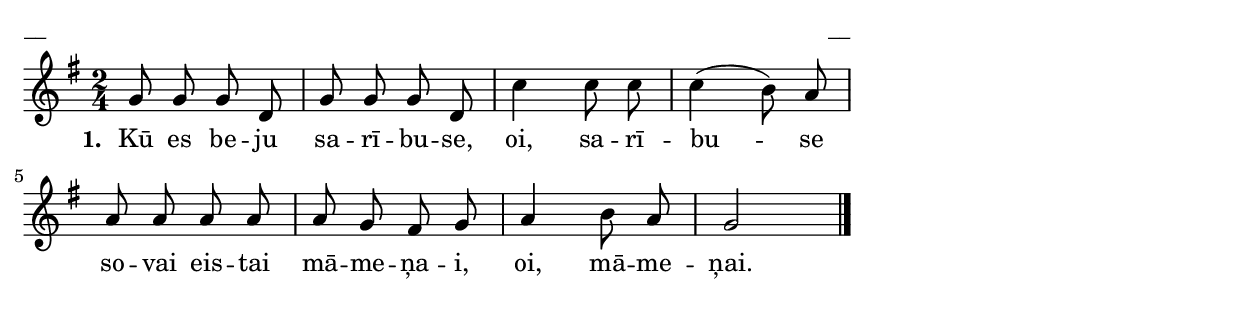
\version "2.13.18"
\paper {
line-width = 14\cm
left-margin = 0.4\cm
between-system-padding = 0.1\cm
between-system-space = 0.1\cm
}
% SBTZK, p.112
\layout {
indent = #0
ragged-last = ##f
}


voiceA = \relative c'' {
\clef "treble"
\key g \major
\time 2/4
g8 g g d | g g g d | c'4 c8 c | c4 (b8) a |
a a a a | a g fis g | a4 b8 a | g2 \bar"|."
}

lyricA = \lyricmode {
\set stanza = "1. "
Kū es be -- ju sa -- rī -- bu -- se, oi, sa -- rī -- bu -- se
so -- vai eis -- tai mā -- me -- ņa -- i, oi, mā -- me -- ņai.
}

fullScore = <<
%\new ChordNames { \chordsA }
\new Staff {
<<
\new Voice = "voiceA" { \oneVoice \autoBeamOff \voiceA }
\lyricsto "voiceA" \new Lyrics  \lyricA
%\new Voice = "voiceB" { \voiceTwo \autoBeamOff \voiceB }
>>
}
>>



\score {
\fullScore
\header { piece = "__" opus = "__" }
}
\markup { \with-color #(x11-color 'white) \sans \smaller "__" }
\score {
\unfoldRepeats
\fullScore
\midi {
\context { \Staff \remove "Staff_performer" }
\context { \Voice \consists "Staff_performer" }
}
}


